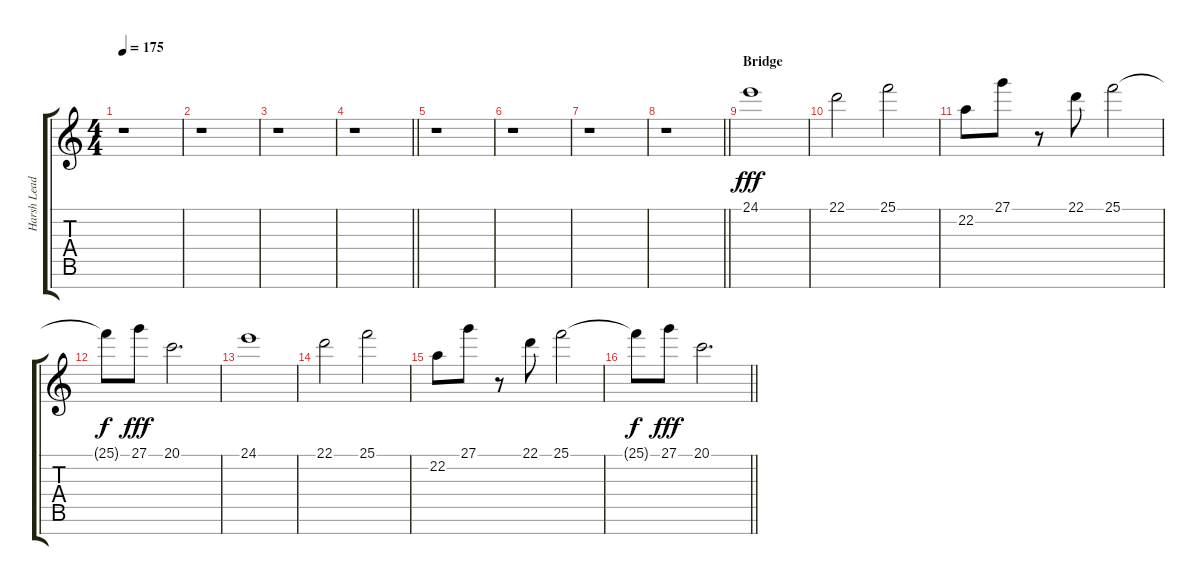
\track ("Harsh Lead" "Harsh Lead") {instrument lead4chiff}
\staff {score tabs}
\tuning (E4 B3 G3 D3 A2 E2 B1) {hide}
\ts (4 4)
\tempo 175
\clef g2
\ks c
r.1{dy ff} |
r.1 |
r.1 |
\barLineRight lightlight
r.1 |
r.1 |
r.1 |
r.1 |
\barLineRight lightlight
r.1 |
\section ("" "Bridge")
24.1.1{dy fff} |
22.1.2 25.1.2 |
22.2.8 27.1.8 r.8 22.1.8 25.1.2 |
25.1{t}.8{dy f} 27.1.8{dy fff} 20.1.2{d} |
24.1.1 |
22.1.2 25.1.2 |
22.2.8 27.1.8 r.8 22.1.8 25.1.2 |
\barLineRight lightlight
25.1{t}.8{dy f} 27.1.8{dy fff} 20.1.2{d}
